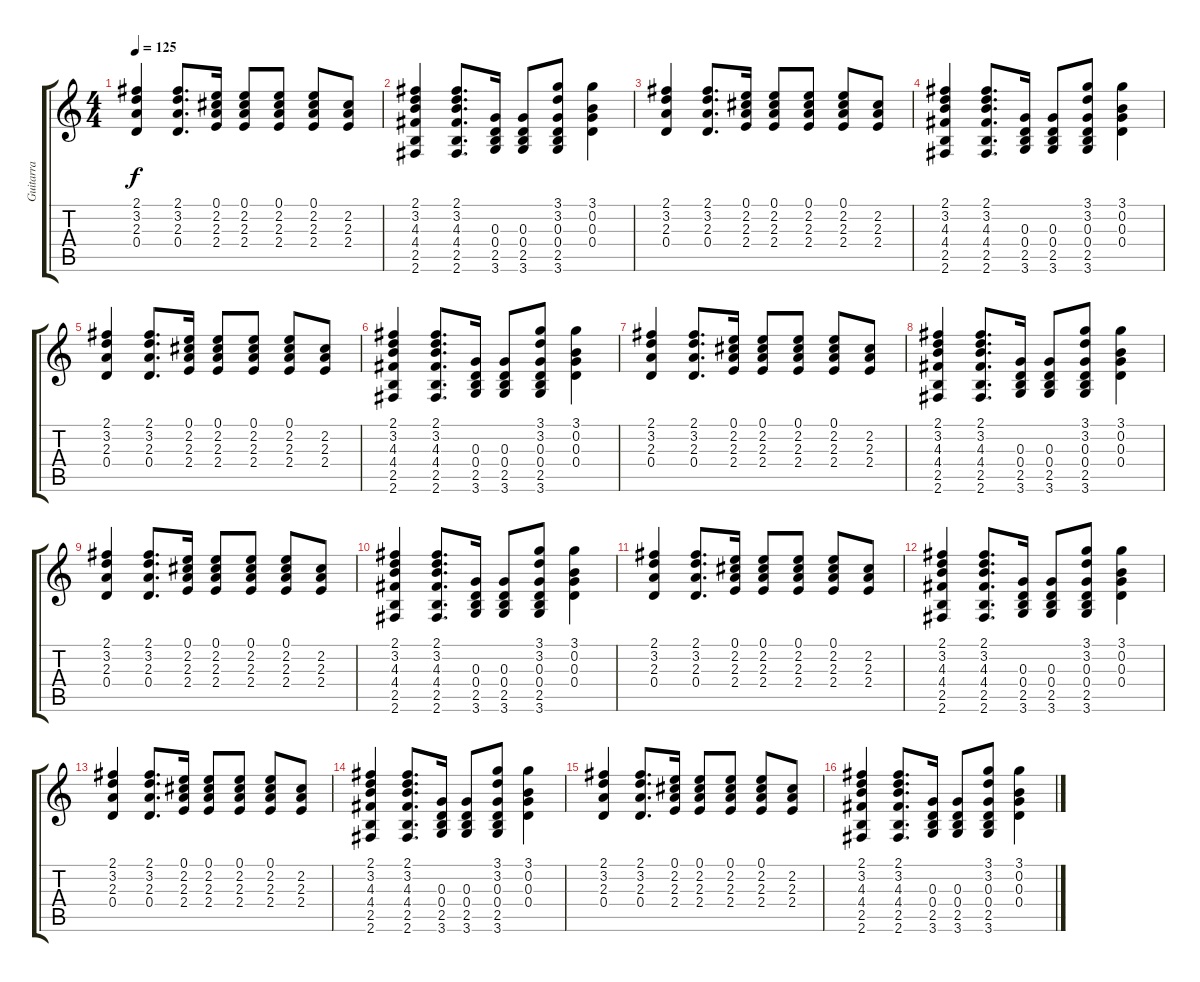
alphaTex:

\track ("Guitarra" "Guitarra") {instrument distortionguitar}
\staff {score tabs}
\tuning (E4 B3 G3 D3 A2 E2) {hide}
\ts (4 4)
\tempo 125
\clef g2
\ks c
(2.1 3.2 2.3 0.4).4{dy f} (2.1 3.2 2.3 0.4).8{d} (0.1 2.2 2.3 2.4).16 (0.1 2.2 2.3 2.4).8 (0.1 2.2 2.3 2.4).8 (0.1 2.2 2.3 2.4).8 (2.2 2.3 2.4).8 |
(2.1 3.2 4.3 4.4 2.5 2.6).4 (2.1 3.2 4.3 4.4 2.5 2.6).8{d} (0.3 0.4 2.5 3.6).16 (0.3 0.4 2.5 3.6).8 (3.1 3.2 0.3 0.4 2.5 3.6).8 (3.1 0.2 0.3 0.4).4 |
(2.1 3.2 2.3 0.4).4 (2.1 3.2 2.3 0.4).8{d} (0.1 2.2 2.3 2.4).16 (0.1 2.2 2.3 2.4).8 (0.1 2.2 2.3 2.4).8 (0.1 2.2 2.3 2.4).8 (2.2 2.3 2.4).8 |
(2.1 3.2 4.3 4.4 2.5 2.6).4 (2.1 3.2 4.3 4.4 2.5 2.6).8{d} (0.3 0.4 2.5 3.6).16 (0.3 0.4 2.5 3.6).8 (3.1 3.2 0.3 0.4 2.5 3.6).8 (3.1 0.2 0.3 0.4).4 |
(2.1 3.2 2.3 0.4).4 (2.1 3.2 2.3 0.4).8{d} (0.1 2.2 2.3 2.4).16 (0.1 2.2 2.3 2.4).8 (0.1 2.2 2.3 2.4).8 (0.1 2.2 2.3 2.4).8 (2.2 2.3 2.4).8 |
(2.1 3.2 4.3 4.4 2.5 2.6).4 (2.1 3.2 4.3 4.4 2.5 2.6).8{d} (0.3 0.4 2.5 3.6).16 (0.3 0.4 2.5 3.6).8 (3.1 3.2 0.3 0.4 2.5 3.6).8 (3.1 0.2 0.3 0.4).4 |
(2.1 3.2 2.3 0.4).4 (2.1 3.2 2.3 0.4).8{d} (0.1 2.2 2.3 2.4).16 (0.1 2.2 2.3 2.4).8 (0.1 2.2 2.3 2.4).8 (0.1 2.2 2.3 2.4).8 (2.2 2.3 2.4).8 |
(2.1 3.2 4.3 4.4 2.5 2.6).4 (2.1 3.2 4.3 4.4 2.5 2.6).8{d} (0.3 0.4 2.5 3.6).16 (0.3 0.4 2.5 3.6).8 (3.1 3.2 0.3 0.4 2.5 3.6).8 (3.1 0.2 0.3 0.4).4 |
(2.1 3.2 2.3 0.4).4 (2.1 3.2 2.3 0.4).8{d} (0.1 2.2 2.3 2.4).16 (0.1 2.2 2.3 2.4).8 (0.1 2.2 2.3 2.4).8 (0.1 2.2 2.3 2.4).8 (2.2 2.3 2.4).8 |
(2.1 3.2 4.3 4.4 2.5 2.6).4 (2.1 3.2 4.3 4.4 2.5 2.6).8{d} (0.3 0.4 2.5 3.6).16 (0.3 0.4 2.5 3.6).8 (3.1 3.2 0.3 0.4 2.5 3.6).8 (3.1 0.2 0.3 0.4).4 |
(2.1 3.2 2.3 0.4).4 (2.1 3.2 2.3 0.4).8{d} (0.1 2.2 2.3 2.4).16 (0.1 2.2 2.3 2.4).8 (0.1 2.2 2.3 2.4).8 (0.1 2.2 2.3 2.4).8 (2.2 2.3 2.4).8 |
(2.1 3.2 4.3 4.4 2.5 2.6).4 (2.1 3.2 4.3 4.4 2.5 2.6).8{d} (0.3 0.4 2.5 3.6).16 (0.3 0.4 2.5 3.6).8 (3.1 3.2 0.3 0.4 2.5 3.6).8 (3.1 0.2 0.3 0.4).4 |
(2.1 3.2 2.3 0.4).4 (2.1 3.2 2.3 0.4).8{d} (0.1 2.2 2.3 2.4).16 (0.1 2.2 2.3 2.4).8 (0.1 2.2 2.3 2.4).8 (0.1 2.2 2.3 2.4).8 (2.2 2.3 2.4).8 |
(2.1 3.2 4.3 4.4 2.5 2.6).4{volume 12} (2.1 3.2 4.3 4.4 2.5 2.6).8{d} (0.3 0.4 2.5 3.6).16 (0.3 0.4 2.5 3.6).8 (3.1 3.2 0.3 0.4 2.5 3.6).8 (3.1 0.2 0.3 0.4).4 |
(2.1 3.2 2.3 0.4).4 (2.1 3.2 2.3 0.4).8{d} (0.1 2.2 2.3 2.4).16 (0.1 2.2 2.3 2.4).8 (0.1 2.2 2.3 2.4).8 (0.1 2.2 2.3 2.4).8 (2.2 2.3 2.4).8 |
(2.1 3.2 4.3 4.4 2.5 2.6).4 (2.1 3.2 4.3 4.4 2.5 2.6).8{d} (0.3 0.4 2.5 3.6).16 (0.3 0.4 2.5 3.6).8 (3.1 3.2 0.3 0.4 2.5 3.6).8 (3.1 0.2 0.3 0.4).4
